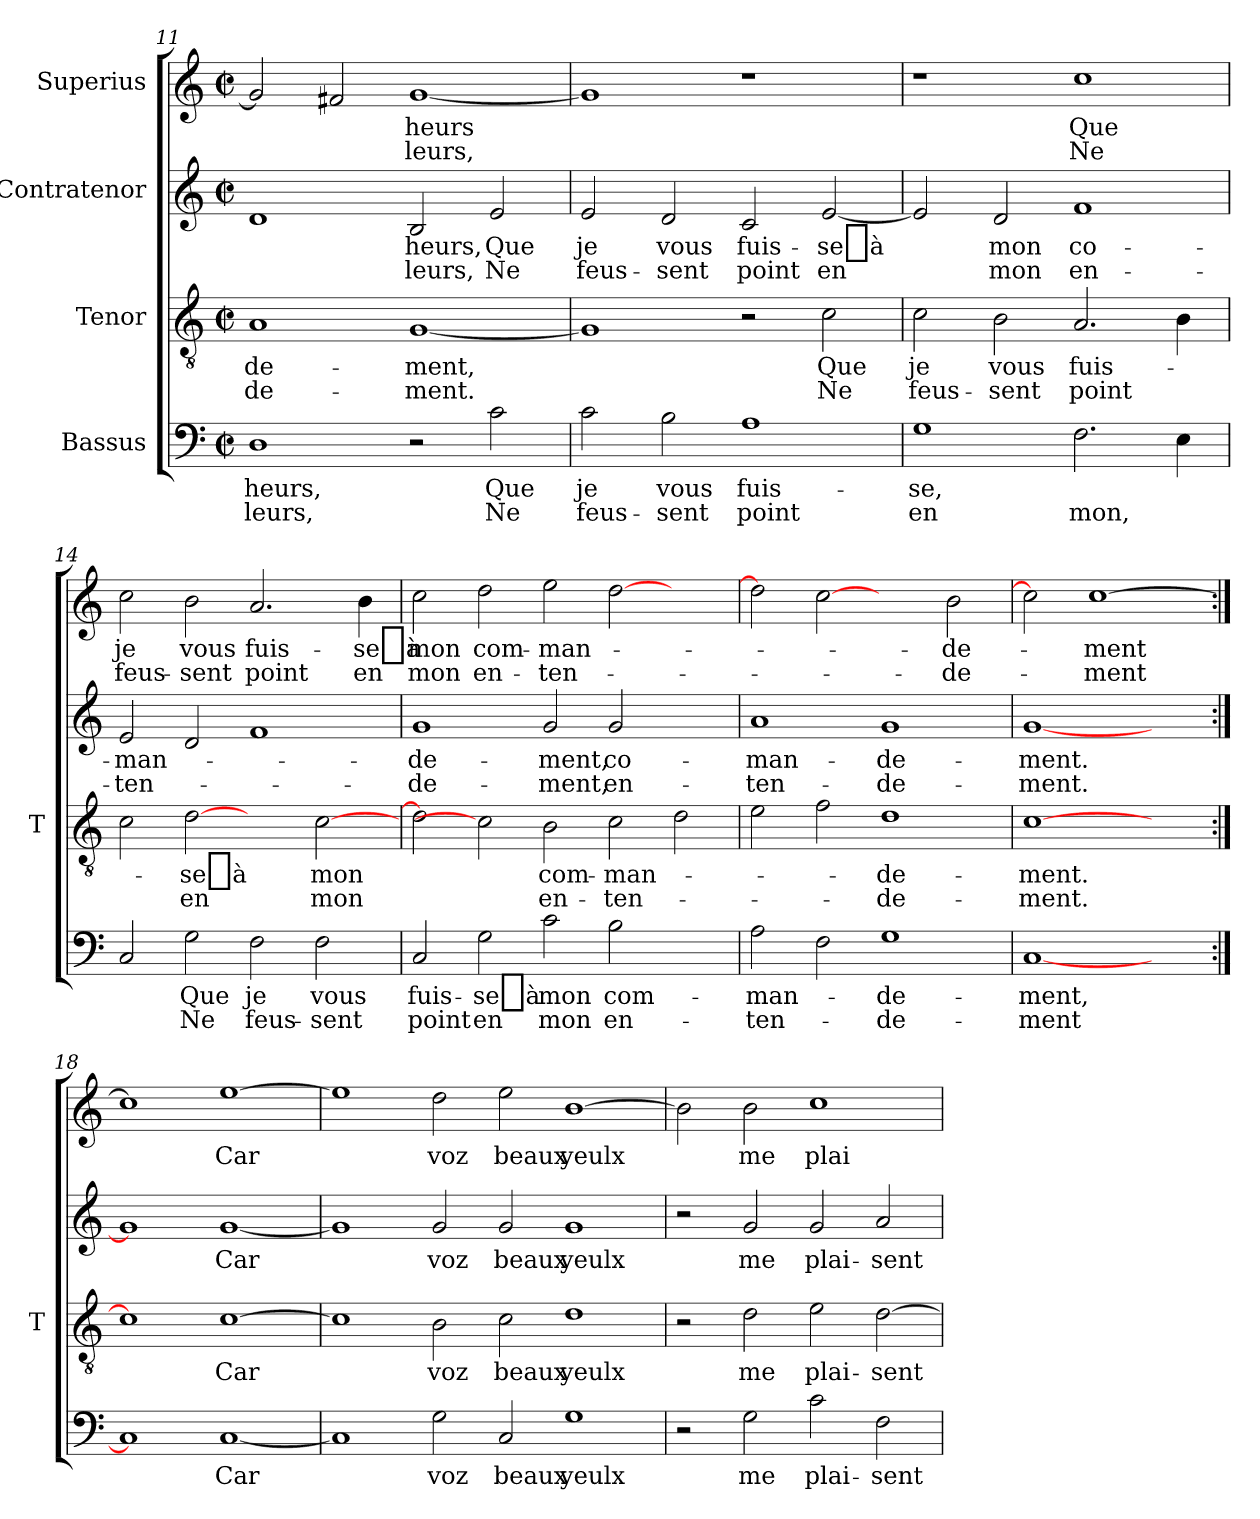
**kern	**text	**text	**kern	**text	**text	**kern	**text	**text	**kern	**text	**text
*part4	*part4	*part4	*part3	*part3	*part3	*part2	*part2	*part2	*part1	*part1	*part1
*staff4	*staff4	*staff4	*staff3	*staff3	*staff3	*staff2	*staff2	*staff2	*staff1	*staff1	*staff1
*I"Bassus	*	*	*I"Tenor	*	*	*I"Contratenor	*	*	*I"Superius	*	*
*	*	*	*I'T	*	*	*	*	*	*	*	*
*clefF4	*	*	*clefGv2	*	*	*clefG2	*	*	*clefG2	*	*
*k[]	*	*	*k[]	*	*	*k[]	*	*	*k[]	*	*
*C:	*	*	*C:	*	*	*C:	*	*	*C:	*	*
*M2/2	*	*	*M2/2	*	*	*M2/2	*	*	*M2/2	*	*
*met(c|)	*	*	*met(c|)	*	*	*met(c|)	*	*	*met(c|)	*	*
=11	=11	=11	=11	=11	=11	=11	=11	=11	=11	=11	=11
1D	-heurs,	-leurs,	1A	de-	de-	1d	.	.	2g]	.	.
.	.	.	.	.	.	.	.	.	2f#X	.	.
2r	.	.	[1G	-ment,	-ment.	2B	-heurs,	-leurs,	[1g	-heurs	-leurs,
2c	-Que	-Ne	.	.	.	2e	-Que	-Ne	.	.	.
=12	=12	=12	=12	=12	=12	=12	=12	=12	=12	=12	=12
2c	-je	feus-	1G]	.	.	2e	-je	feus-	1g]	.	.
2B	-vous	-sent	.	.	.	2d	-vous	-sent	.	.	.
1A	fuis-	-point	2r	.	.	2c	fuis-	-point	1r	.	.
.	.	.	2c	-Que	-Ne	[2e	-se_à	-en	.	.	.
=13	=13	=13	=13	=13	=13	=13	=13	=13	=13	=13	=13
1G	-se,	-en	2c	-je	feus-	2e]	.	.	1r	.	.
.	.	.	2B	-vous	-sent	2d	-mon	-mon	.	.	.
2.F	.	-mon,	2.A	fuis-	-point	1f	co-	en-	1cc	-Que	-Ne
4E	.	.	4B	.	.	.	.	.	.	.	.
=14	=14	=14	=14	=14	=14	=14	=14	=14	=14	=14	=14
2C	.	.	2c	.	.	2e	man-	ten-	2cc	-je	feus-
2G	-Que	-Ne	[2d	-se_à	-en	2d	.	.	2b	-vous	-sent
2F	-je	feus-	2ryy	.	.	1f	.	.	2.a	fuis-	-point
2F	-vous	-sent	[2c	-mon	-mon	.	.	.	.	.	.
.	.	.	.	.	.	.	.	.	4b	-se_à	-en
=15	=15	=15	=15	=15	=15	=15	=15	=15	=15	=15	=15
2C	fuis-	-point	2d]	.	.	1g	de-	de-	2cc	-mon	-mon
2G	-se_à	-en	2c]	.	.	.	.	.	2dd	com-	en-
2c	-mon	-mon	2B	com-	en-	2g	-ment,	-ment,	2ee	man-	ten-
2B	com-	en-	2c	man-	ten-	2g	co-	en-	[2dd	.	.
2ryy	.	.	2d	.	.	2ryy	.	.	2ryy	.	.
=16	=16	=16	=16	=16	=16	=16	=16	=16	=16	=16	=16
2A	man-	ten-	2e	.	.	1a	man-	ten-	2dd]	.	.
2F	.	.	2f	.	.	.	.	.	[2cc	.	.
1G	de-	de-	1d	de-	de-	1g	de-	de-	2ryy	.	.
.	.	.	.	.	.	.	.	.	2b	de-	de-
=17	=17	=17	=17	=17	=17	=17	=17	=17	=17	=17	=17
[1C	-ment,	-ment	[1c	-ment.	-ment.	[1g	-ment.	-ment.	2cc]	.	.
.	.	.	.	.	.	.	.	.	[1cc	-ment	-ment
2ryy	.	.	2ryy	.	.	2ryy	.	.	.	.	.
=18:|!	=18:|!	=18:|!	=18:|!	=18:|!	=18:|!	=18:|!	=18:|!	=18:|!	=18:|!	=18:|!	=18:|!
1C]	.	.	1c]	.	.	1g]	.	.	1cc]	.	.
[1C	-Car	.	[1c	-Car	.	[1g	-Car	.	[1ee	-Car	.
=19	=19	=19	=19	=19	=19	=19	=19	=19	=19	=19	=19
1C]	.	.	1c]	.	.	1g]	.	.	1ee]	.	.
2G	-voz	.	2B	-voz	.	2g	-voz	.	2dd	-voz	.
2C	-beaux	.	2c	-beaux	.	2g	-beaux	.	2ee	-beaux	.
1G	-yeulx	.	1d	-yeulx	.	1g	-yeulx	.	[1b	-yeulx	.
=20	=20	=20	=20	=20	=20	=20	=20	=20	=20	=20	=20
2r	.	.	2r	.	.	2r	.	.	2b]	.	.
2G	-me	.	2d	-me	.	2g	-me	.	2b	-me	.
2c	plai-	.	2e	plai-	.	2g	plai-	.	1cc	plai-	.
2F	-sent	.	[2d	-sent	.	2a	-sent	.	.	.	.
=	=	=	=	=	=	=	=	=	=	=	=
*-	*-	*-	*-	*-	*-	*-	*-	*-	*-	*-	*-
